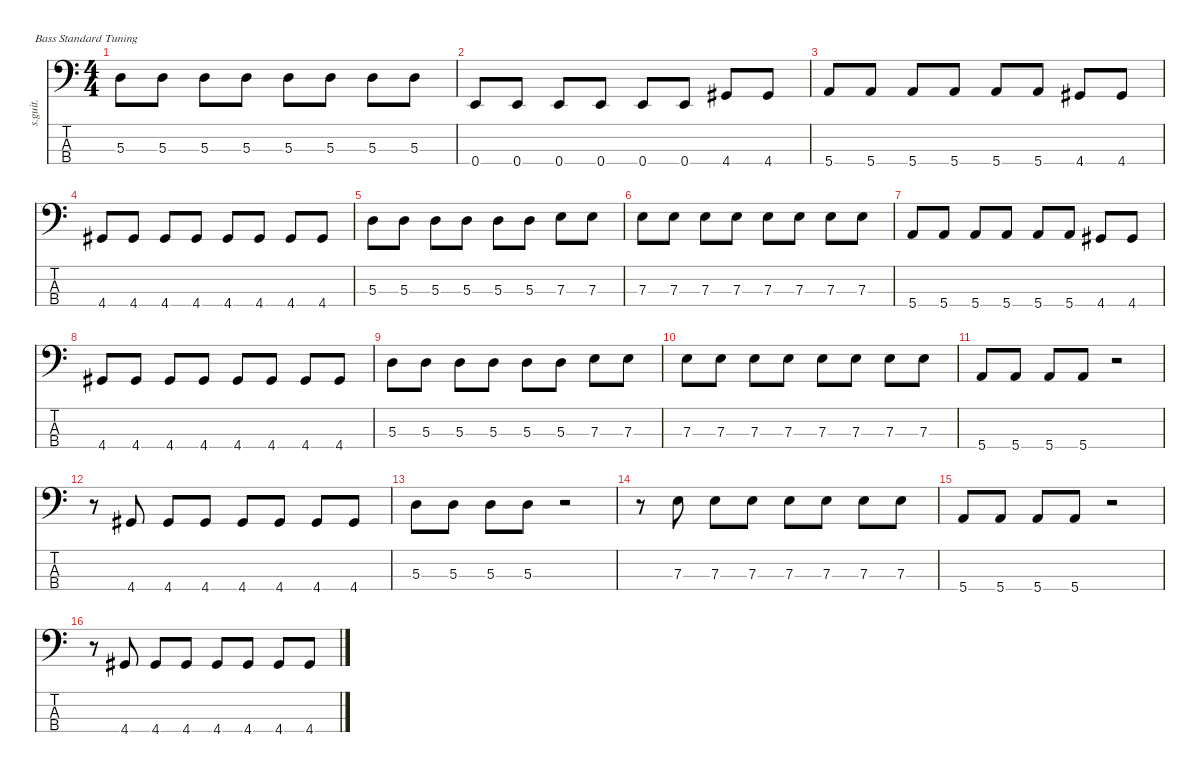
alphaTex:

\defaultSystemsLayout 4
\hideDynamics
\bracketExtendMode nobrackets
\track ("" "s.guit.") {instrument electricbassfinger}
\staff {score tabs}
\tuning (G2 D2 A1 E1)
\ts (4 4)
\tempo (190 hide)
\clef f4
\ks c
5.3.8{dy f} 5.3.8 5.3.8 5.3.8 5.3.8 5.3.8 5.3.8 5.3.8 |
0.4.8 0.4.8 0.4.8 0.4.8 0.4.8 0.4.8 4.4{acc #}.8 4.4{acc #}.8 |
5.4.8 5.4.8 5.4.8 5.4.8 5.4.8 5.4.8 4.4{acc #}.8 4.4{acc #}.8 |
4.4{acc #}.8 4.4{acc #}.8 4.4{acc #}.8 4.4{acc #}.8 4.4{acc #}.8 4.4{acc #}.8 4.4{acc #}.8 4.4{acc #}.8 |
5.3.8 5.3.8 5.3.8 5.3.8 5.3.8 5.3.8 7.3.8 7.3.8 |
7.3.8 7.3.8 7.3.8 7.3.8 7.3.8 7.3.8 7.3.8 7.3.8 |
5.4.8 5.4.8 5.4.8 5.4.8 5.4.8 5.4.8 4.4{acc #}.8 4.4{acc #}.8 |
4.4{acc #}.8 4.4{acc #}.8 4.4{acc #}.8 4.4{acc #}.8 4.4{acc #}.8 4.4{acc #}.8 4.4{acc #}.8 4.4{acc #}.8 |
5.3.8 5.3.8 5.3.8 5.3.8 5.3.8 5.3.8 7.3.8 7.3.8 |
7.3.8 7.3.8 7.3.8 7.3.8 7.3.8 7.3.8 7.3.8 7.3.8 |
5.4.8 5.4.8 5.4.8 5.4.8 r.2 |
r.8 4.4{acc #}.8 4.4{acc #}.8 4.4{acc #}.8 4.4{acc #}.8 4.4{acc #}.8 4.4{acc #}.8 4.4{acc #}.8 |
5.3.8 5.3.8 5.3.8 5.3.8 r.2 |
r.8 7.3.8 7.3.8 7.3.8 7.3.8 7.3.8 7.3.8 7.3.8 |
5.4.8 5.4.8 5.4.8 5.4.8 r.2 |
r.8 4.4{acc #}.8 4.4{acc #}.8 4.4{acc #}.8 4.4{acc #}.8 4.4{acc #}.8 4.4{acc #}.8 4.4{acc #}.8
